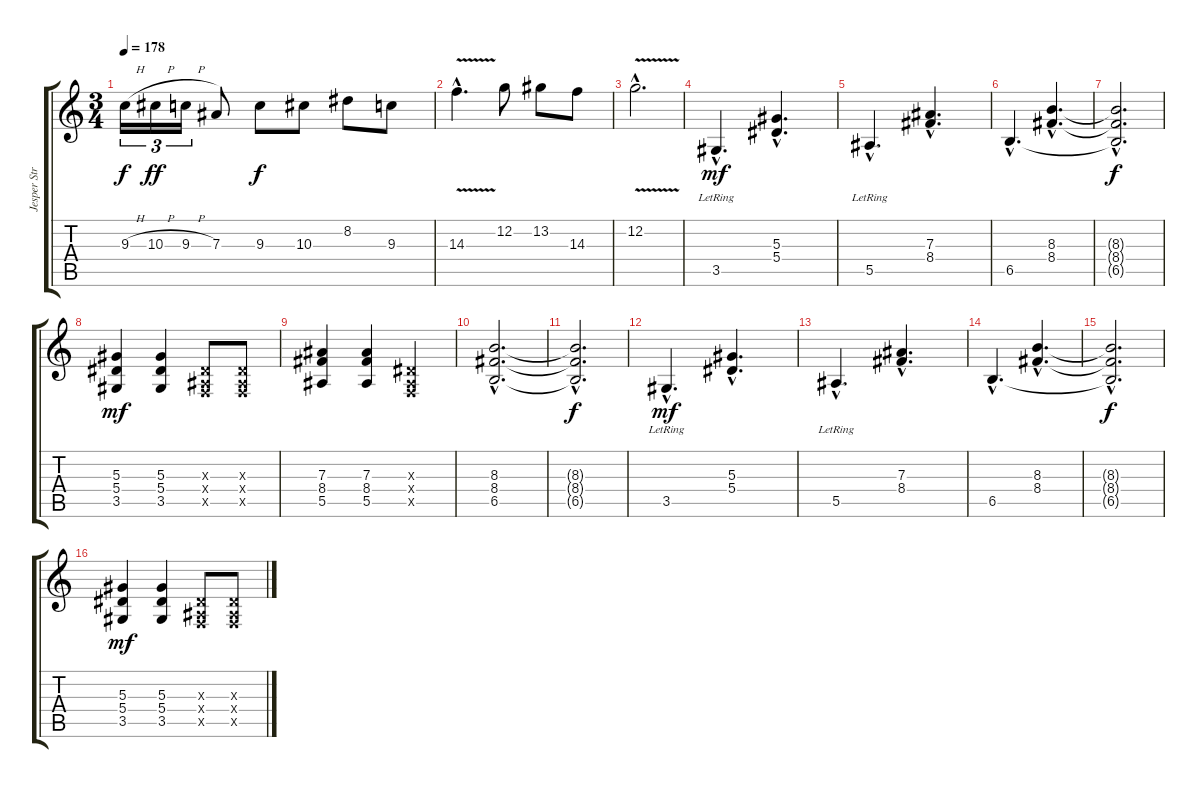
\track ("Jesper Stromblad" "Jesper Str") {instrument overdrivenguitar}
\staff {score tabs}
\tuning (C4 G3 Eb3 Bb2 F2 C2) {hide}
\ts (3 4)
\tempo 178
\clef g2
\ks c
9.3{h}.16{tu (3 2) dy f} 10.3{h}.16{tu (3 2) dy ff} 9.3{h}.16{tu (3 2)} 7.3.8 9.3.8{dy f} 10.3.8 8.2.8 9.3.8 |
14.3{v hac}.4{d} 12.2.8 13.2.8 14.3.8 |
12.2{v hac}.2{d} |
3.5{hac lr}.4{d dy mf} (5.3{hac} 5.4{hac}).4{d} |
5.5{hac lr}.4{d} (7.3{hac} 8.4{hac}).4{d} |
6.5{hac}.4{d} (8.3{hac} 8.4{hac}).4{d} |
(8.3{hac t} 8.4{hac t} 6.5{hac t}).2{d dy f} |
(5.3 5.4 3.5).4{dy mf} (5.3 5.4 3.5).4 (0.3{x} 0.4{x} 0.5{x}).8 (0.3{x} 0.4{x} 0.5{x}).8 |
(7.3 8.4 5.5).4 (7.3 8.4 5.5).4 (0.3{x} 0.4{x} 0.5{x}).4 |
(8.3{hac} 8.4{hac} 6.5{hac}).2{d} |
(8.3{hac t} 8.4{hac t} 6.5{hac t}).2{d dy f} |
3.5{hac lr}.4{d dy mf} (5.3{hac} 5.4{hac}).4{d} |
5.5{hac lr}.4{d} (7.3{hac} 8.4{hac}).4{d} |
6.5{hac}.4{d} (8.3{hac} 8.4{hac}).4{d} |
(8.3{hac t} 8.4{hac t} 6.5{hac t}).2{d dy f} |
(5.3 5.4 3.5).4{dy mf} (5.3 5.4 3.5).4 (0.3{x} 0.4{x} 0.5{x}).8 (0.3{x} 0.4{x} 0.5{x}).8
